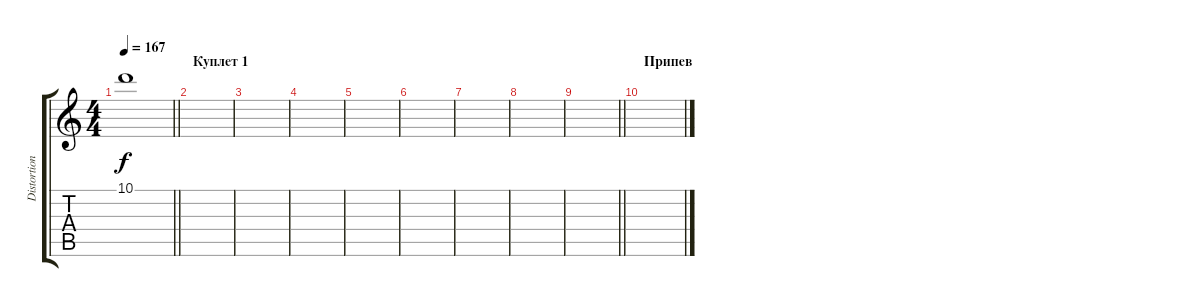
\track ("Distortion (Solo)" "Distortion") {instrument distortionguitar}
\staff {score tabs}
\tuning (E4 B3 G3 D3 A2 E2) {hide}
\ts (4 4)
\tempo 167
\clef g2
\barLineRight lightlight
\ks c
10.1.1{dy f} |
\section ("" "Куплет 1")
|
|
|
|
|
|
|
\barLineRight lightlight
|
\section ("" "Припев")
